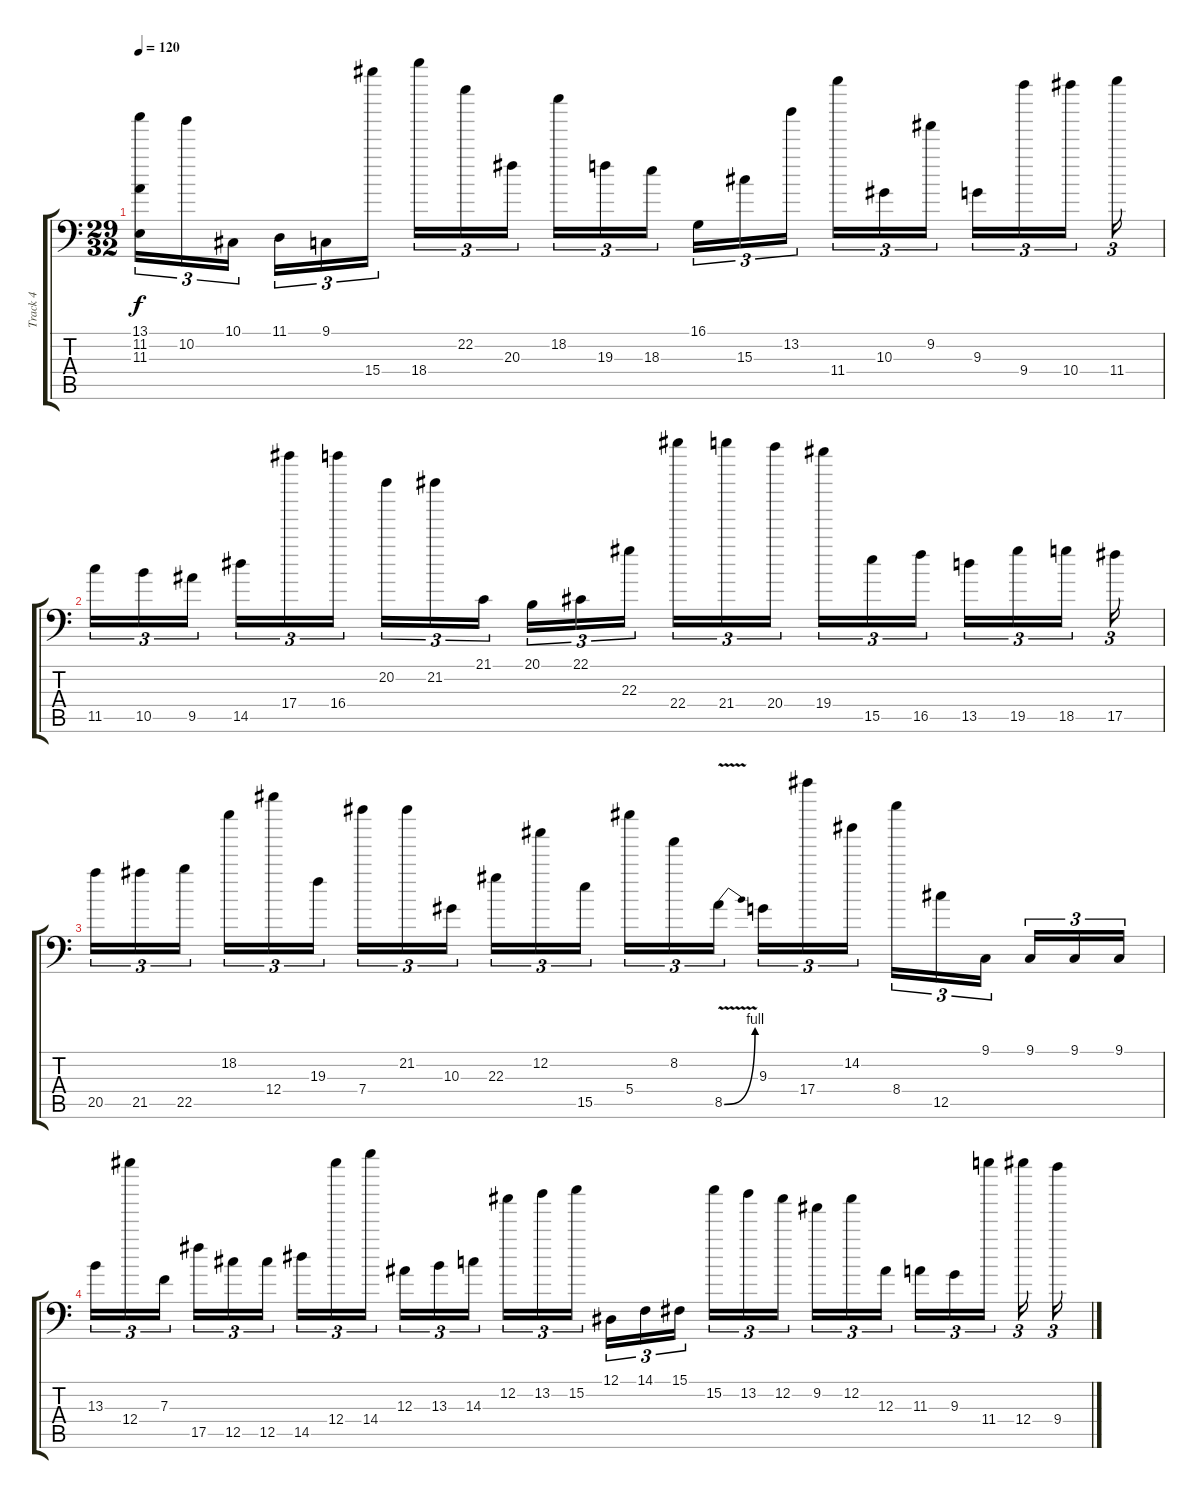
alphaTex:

\track ("Track 4" "Track 4") {instrument acousticguitarsteel}
\staff {score tabs}
\tuning (Eb1 Db5 Bb2 Eb6 Db3 C-1) {hide}
\ts (29 32)
\tempo 120
\clef f4
\ks c
(13.1 11.2 11.3).16{tu (3 2) dy f} 10.2.16{tu (3 2)} 10.1.16{tu (3 2)} 11.1.16{tu (3 2)} 9.1.16{tu (3 2)} 15.4.16{tu (3 2)} 18.4.16{tu (3 2)} 22.2.16{tu (3 2)} 20.3.16{tu (3 2)} 18.2.16{tu (3 2)} 19.3.16{tu (3 2)} 18.3.16{tu (3 2)} 16.1.16{tu (3 2)} 15.3.16{tu (3 2)} 13.2.16{tu (3 2)} 11.4.16{tu (3 2)} 10.3.16{tu (3 2)} 9.2.16{tu (3 2)} 9.3.16{tu (3 2)} 9.4.16{tu (3 2)} 10.4.16{tu (3 2)} 11.4.16{tu (3 2)} |
11.5.16{tu (3 2)} 10.5.16{tu (3 2)} 9.5.16{tu (3 2)} 14.5.16{tu (3 2)} 17.4.16{tu (3 2)} 16.4.16{tu (3 2)} 20.2.16{tu (3 2)} 21.2.16{tu (3 2)} 21.1.16{tu (3 2)} 20.1.16{tu (3 2)} 22.1.16{tu (3 2)} 22.3.16{tu (3 2)} 22.4.16{tu (3 2)} 21.4.16{tu (3 2)} 20.4.16{tu (3 2)} 19.4.16{tu (3 2)} 15.5.16{tu (3 2)} 16.5.16{tu (3 2)} 13.5.16{tu (3 2)} 19.5.16{tu (3 2)} 18.5.16{tu (3 2)} 17.5.16{tu (3 2)} |
20.5.16{tu (3 2)} 21.5.16{tu (3 2)} 22.5.16{tu (3 2)} 18.2.16{tu (3 2)} 12.4.16{tu (3 2)} 19.3.16{tu (3 2)} 7.4.16{tu (3 2)} 21.2.16{tu (3 2)} 10.3.16{tu (3 2)} 22.3.16{tu (3 2)} 12.2.16{tu (3 2)} 15.5.16{tu (3 2)} 5.4.16{tu (3 2)} 8.2.16{tu (3 2)} 8.5{be (bend 0 0 60 4) v}.16{tu (3 2)} 9.3.16{tu (3 2)} 17.4.16{tu (3 2)} 14.2.16{tu (3 2)} 8.4.16{tu (3 2)} 12.5.16{tu (3 2)} 9.1.16{tu (3 2)} 9.1.16{tu (3 2)} 9.1.16{tu (3 2)} 9.1.16{tu (3 2)} |
13.3.16{tu (3 2)} 12.4.16{tu (3 2)} 7.3.16{tu (3 2)} 17.5.16{tu (3 2)} 12.5.16{tu (3 2)} 12.5.16{tu (3 2)} 14.5.16{tu (3 2)} 12.4.16{tu (3 2)} 14.4.16{tu (3 2)} 12.3.16{tu (3 2)} 13.3.16{tu (3 2)} 14.3.16{tu (3 2)} 12.2.16{tu (3 2)} 13.2.16{tu (3 2)} 15.2.16{tu (3 2)} 12.1.16{tu (3 2)} 14.1.16{tu (3 2)} 15.1.16{tu (3 2)} 15.2.16{tu (3 2)} 13.2.16{tu (3 2)} 12.2.16{tu (3 2)} 9.2.16{tu (3 2)} 12.2.16{tu (3 2)} 12.3.16{tu (3 2)} 11.3.16{tu (3 2)} 9.3.16{tu (3 2)} 11.4.16{tu (3 2)} 12.4.16{tu (3 2)} 9.4.16{tu (3 2)}
